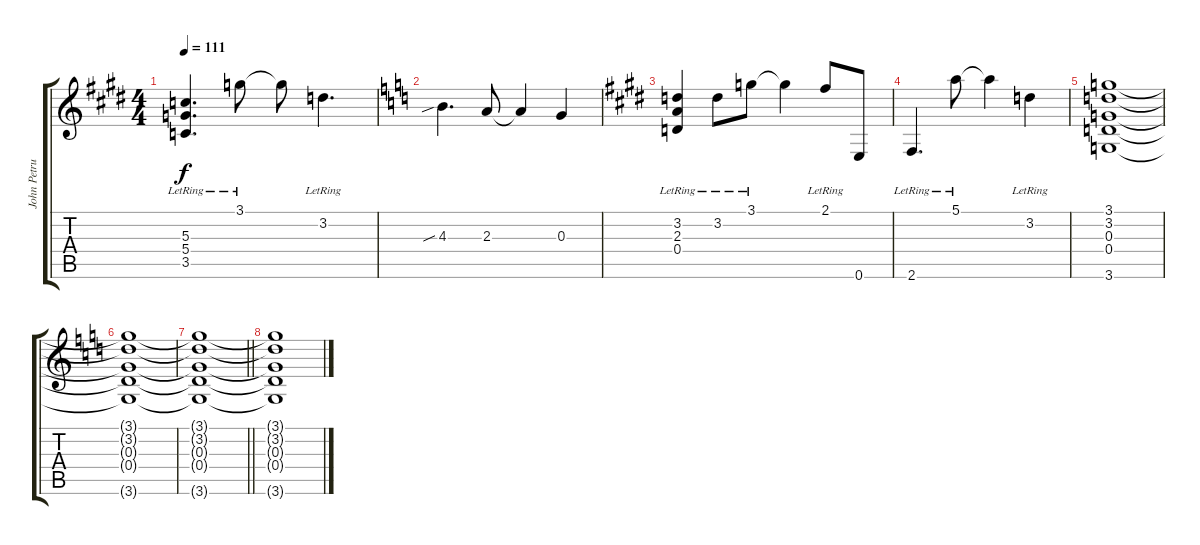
\track ("John Petrucci - Electric Guitar II" "John Petru") {instrument distortionguitar}
\staff {score tabs}
\tuning (E4 B3 G3 D3 A2 E2) {hide}
\ts (4 4)
\tempo 111
\clef g2
\ks c#minor
(5.3{lr} 5.4{lr} 3.5{lr}).4{d dy f instrument distortionguitar} 3.1{lr}.8 3.1{t}.8 3.2{lr}.4{d} |
\ks c
4.3{sib}.4{d} 2.3.8 2.3{t}.4 0.3.4 |
\ks c#minor
(3.2{lr} 2.3{lr} 0.4{lr}).4 3.2{lr}.8 3.1{lr}.8 3.1{t}.4 2.1{lr}.8 0.6.8 |
2.6{lr}.4{d} 5.1{lr}.8 5.1{t}.4 3.2{lr}.4 |
(3.1 3.2 0.3 0.4 3.6).1 |
\ks c
(3.1{t} 3.2{t} 0.3{t} 0.4{t} 3.6{t}).1 |
\barLineRight lightlight
(3.1{t} 3.2{t} 0.3{t} 0.4{t} 3.6{t}).1 |
(3.1{t} 3.2{t} 0.3{t} 0.4{t} 3.6{t}).1
